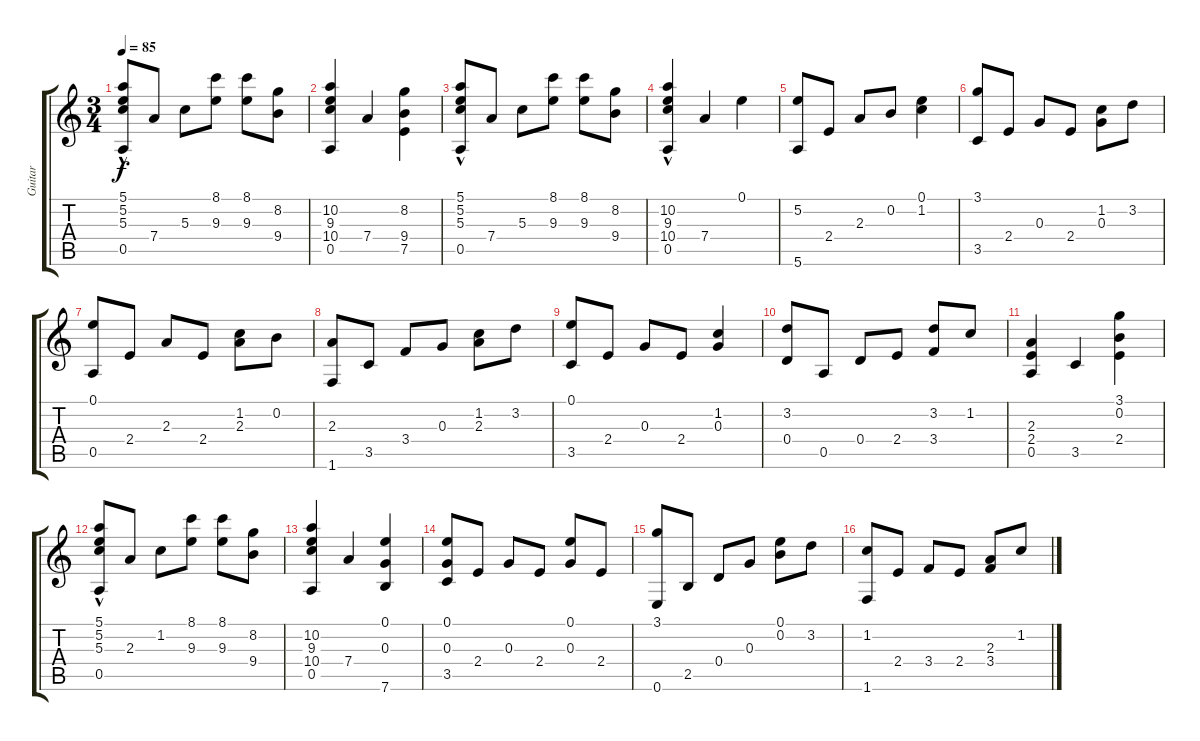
\track ("Guitar" "Guitar") {instrument acousticguitarnylon}
\staff {score tabs}
\tuning (E4 B3 G3 D3 A2 E2) {hide}
\ts (3 4)
\tempo 85
\clef g2
\ks c
(5.1{hac} 5.2{hac} 5.3 0.5).8{dy f} 7.4.8 5.3.8 (8.1 9.3).8 (8.1 9.3).8 (8.2 9.4).8 |
(10.2 9.3 10.4 0.5).4 7.4.4 (8.2 9.4 7.5).4 |
(5.1{hac} 5.2{hac} 5.3 0.5).8 7.4.8 5.3.8 (8.1 9.3).8 (8.1 9.3).8 (8.2 9.4).8 |
(10.2 9.3 10.4 0.5{hac}).4 7.4.4 0.1.4 |
(5.2 5.6).8 2.4.8 2.3.8 0.2.8 (0.1 1.2).4 |
(3.1 3.5).8 2.4.8 0.3.8 2.4.8 (1.2 0.3).8 3.2.8 |
(0.1 0.5).8 2.4.8 2.3.8 2.4.8 (1.2 2.3).8 0.2.8 |
(2.3 1.6).8 3.5.8 3.4.8 0.3.8 (1.2 2.3).8 3.2.8 |
(0.1 3.5).8 2.4.8 0.3.8 2.4.8 (1.2 0.3).4 |
(3.2 0.4).8 0.5.8 0.4.8 2.4.8 (3.2 3.4).8 1.2.8 |
(2.3 2.4 0.5).4 3.5.4 (3.1 0.2 2.4).4 |
(5.1{hac} 5.2{hac} 5.3 0.5).8 2.3.8 1.2.8 (8.1 9.3).8 (8.1 9.3).8 (8.2 9.4).8 |
(10.2 9.3 10.4 0.5).4 7.4.4 (0.1 0.3 7.6).4 |
(0.1 0.3 3.5).8 2.4.8 0.3.8 2.4.8 (0.1 0.3).8 2.4.8 |
(3.1 0.6).8 2.5.8 0.4.8 0.3.8 (0.1 0.2).8 3.2.8 |
(1.2 1.6).8 2.4.8 3.4.8 2.4.8 (2.3 3.4).8 1.2.8
